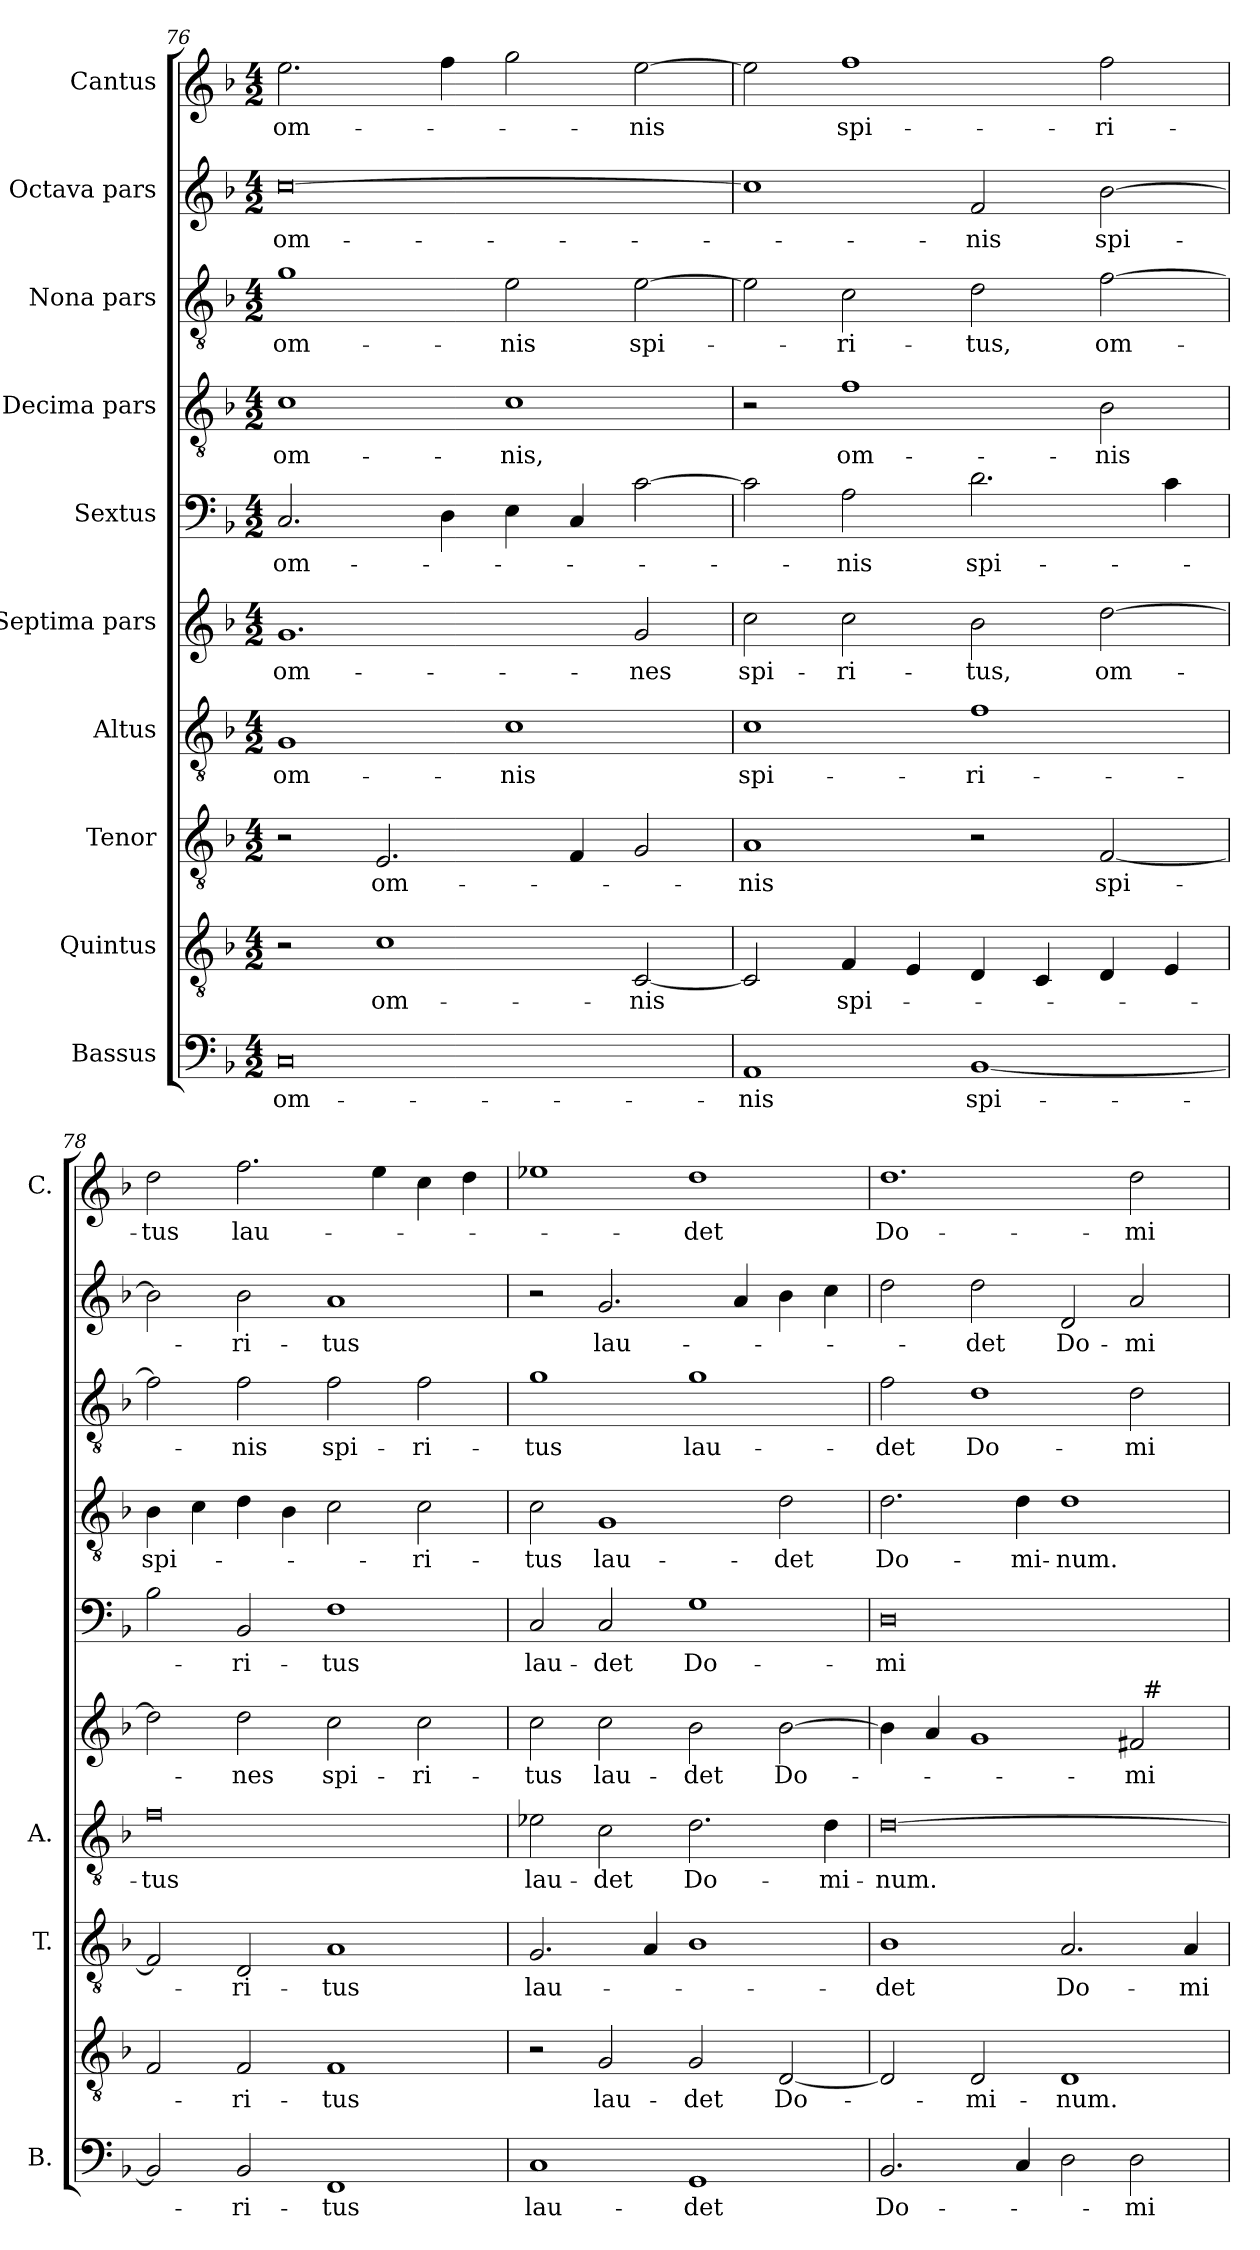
**kern	**text	**kern	**text	**kern	**text	**kern	**text	**kern	**text	**kern	**text	**kern	**text	**kern	**text	**kern	**text	**kern	**text
*part10	*part10	*part9	*part9	*part8	*part8	*part7	*part7	*part6	*part6	*part5	*part5	*part4	*part4	*part3	*part3	*part2	*part2	*part1	*part1
*staff10	*staff10	*staff9	*staff9	*staff8	*staff8	*staff7	*staff7	*staff6	*staff6	*staff5	*staff5	*staff4	*staff4	*staff3	*staff3	*staff2	*staff2	*staff1	*staff1
*I"Bassus	*	*I"Quintus	*	*I"Tenor	*	*I"Altus	*	*I"Septima pars	*	*I"Sextus	*	*I"Decima pars	*	*I"Nona pars	*	*I"Octava pars	*	*I"Cantus	*
*I'B.	*	*	*	*I'T.	*	*I'A.	*	*	*	*	*	*	*	*	*	*	*	*I'C.	*
*clefF4	*	*clefGv2	*	*clefGv2	*	*clefGv2	*	*clefG2	*	*clefF4	*	*clefGv2	*	*clefGv2	*	*clefG2	*	*clefG2	*
*	*	*ITrd7c12	*	*ITrd7c12	*	*ITrd7c12	*	*	*	*	*	*ITrd7c12	*	*ITrd7c12	*	*	*	*	*
*k[b-]	*	*k[b-]	*	*k[b-]	*	*k[b-]	*	*k[b-]	*	*k[b-]	*	*k[b-]	*	*k[b-]	*	*k[b-]	*	*k[b-]	*
*d:	*	*d:	*	*d:	*	*d:	*	*d:	*	*d:	*	*d:	*	*d:	*	*d:	*	*d:	*
*M4/2	*	*M4/2	*	*M4/2	*	*M4/2	*	*M4/2	*	*M4/2	*	*M4/2	*	*M4/2	*	*M4/2	*	*M4/2	*
=76	=76	=76	=76	=76	=76	=76	=76	=76	=76	=76	=76	=76	=76	=76	=76	=76	=76	=76	=76
!	!LO:LY:b	!	!	!	!	!	!LO:LY:b	!	!LO:LY:b	!	!LO:LY:b	!	!LO:LY:b	!	!LO:LY:b	!	!LO:LY:b	!	!LO:LY:b
0C	om-	2r	.	2r	.	1GG	om-	1.g	om-	2.C/	om-	1C	om-	1G	om-	[>0cc	om-	2.ee\	om-
!	!	!	!LO:LY:b	!	!LO:LY:b	!	!	!	!	!	!	!	!	!	!	!	!	!	!
.	.	1C	om-	2.EE/	om-	.	.	.	.	.	.	.	.	.	.	.	.	.	.
.	.	.	.	.	.	.	.	.	.	4D\	.	.	.	.	.	.	.	4ff\	.
!	!	!	!	!	!	!	!LO:LY:b	!	!	!	!	!	!LO:LY:b	!	!LO:LY:b	!	!	!	!
.	.	.	.	.	.	1C	-nis	.	.	4E\	.	1C	-nis,	2E\	-nis	.	.	2gg\	.
.	.	.	.	4FF/	.	.	.	.	.	4C/	.	.	.	.	.	.	.	.	.
!	!	!	!LO:LY:b	!	!	!	!	!	!LO:LY:b	!	!	!	!	!	!LO:LY:b	!	!	!	!LO:LY:b
.	.	[<2CC/	-nis	2GG/	.	.	.	2g/	-nes	[>2c\	.	.	.	[>2E\	spi-	.	.	[>2ee\	-nis
=77	=77	=77	=77	=77	=77	=77	=77	=77	=77	=77	=77	=77	=77	=77	=77	=77	=77	=77	=77
!	!LO:LY:b	!	!	!	!LO:LY:b	!	!LO:LY:b	!	!LO:LY:b	!	!	!	!	!	!	!	!	!	!
1AA	-nis	2CC/]	.	1AA	-nis	1C	spi-	2cc\	spi-	2c\]	.	2r	.	2E\]	.	1cc]	.	2ee\]	.
!	!	!	!LO:LY:b	!	!	!	!	!	!LO:LY:b	!	!LO:LY:b	!	!LO:LY:b	!	!LO:LY:b	!	!	!	!LO:LY:b
.	.	4FF/	spi-	.	.	.	.	2cc\	-ri-	2A\	-nis	1F	om-	2C\	-ri-	.	.	1ff	spi-
.	.	4EE/	.	.	.	.	.	.	.	.	.	.	.	.	.	.	.	.	.
!	!LO:LY:b	!	!	!	!	!	!LO:LY:b	!	!LO:LY:b	!	!LO:LY:b	!	!	!	!LO:LY:b	!	!LO:LY:b	!	!
[<1BB-	spi-	4DD/	.	2r	.	1F	-ri-	2b-\	-tus,	2.d\	spi-	.	.	2D\	-tus,	2f/	-nis	.	.
.	.	4CC/	.	.	.	.	.	.	.	.	.	.	.	.	.	.	.	.	.
!	!	!	!	!	!LO:LY:b	!	!	!	!LO:LY:b	!	!	!	!LO:LY:b	!	!LO:LY:b	!	!LO:LY:b	!	!LO:LY:b
.	.	4DD/	.	[<2FF/	spi-	.	.	[>2dd\	om-	.	.	2BB-\	-nis	[>2F\	om-	[>2b-\	spi-	2ff\	-ri-
.	.	4EE/	.	.	.	.	.	.	.	4c\	.	.	.	.	.	.	.	.	.
!!LO:PB:g=z
=78	=78	=78	=78	=78	=78	=78	=78	=78	=78	=78	=78	=78	=78	=78	=78	=78	=78	=78	=78
!	!	!	!	!	!	!	!LO:LY:b	!	!	!	!	!	!LO:LY:b	!	!	!	!	!	!LO:LY:b
2BB-/]	.	2FF/	.	2FF/]	.	0F	-tus	2dd\]	.	2B-\	.	4BB-\	spi-	2F\]	.	2b-\]	.	2dd\	-tus
.	.	.	.	.	.	.	.	.	.	.	.	4C\	.	.	.	.	.	.	.
!	!LO:LY:b	!	!LO:LY:b	!	!LO:LY:b	!	!	!	!LO:LY:b	!	!LO:LY:b	!	!	!	!LO:LY:b	!	!LO:LY:b	!	!LO:LY:b
2BB-/	-ri-	2FF/	-ri-	2DD/	-ri-	.	.	2dd\	-nes	2BB-/	-ri-	4D\	.	2F\	-nis	2b-\	-ri-	2.ff\	lau-
.	.	.	.	.	.	.	.	.	.	.	.	4BB-\	.	.	.	.	.	.	.
!	!LO:LY:b	!	!LO:LY:b	!	!LO:LY:b	!	!	!	!LO:LY:b	!	!LO:LY:b	!	!	!	!LO:LY:b	!	!LO:LY:b	!	!
1FF	-tus	1FF	-tus	1AA	-tus	.	.	2cc\	spi-	1F	-tus	2C\	.	2F\	spi-	1a	-tus	.	.
.	.	.	.	.	.	.	.	.	.	.	.	.	.	.	.	.	.	4ee\	.
!	!	!	!	!	!	!	!	!	!LO:LY:b	!	!	!	!LO:LY:b	!	!LO:LY:b	!	!	!	!
.	.	.	.	.	.	.	.	2cc\	-ri-	.	.	2C\	-ri-	2F\	-ri-	.	.	4cc\	.
.	.	.	.	.	.	.	.	.	.	.	.	.	.	.	.	.	.	4dd\	.
=79	=79	=79	=79	=79	=79	=79	=79	=79	=79	=79	=79	=79	=79	=79	=79	=79	=79	=79	=79
!	!LO:LY:b	!	!	!	!LO:LY:b	!	!LO:LY:b	!	!LO:LY:b	!	!LO:LY:b	!	!LO:LY:b	!	!LO:LY:b	!	!	!	!
1C	lau-	2r	.	2.GG/	lau-	2E-X\	lau-	2cc\	-tus	2C/	lau-	2C\	-tus	1G	-tus	2r	.	1ee-X	.
!	!	!	!LO:LY:b	!	!	!	!LO:LY:b	!	!LO:LY:b	!	!LO:LY:b	!	!LO:LY:b	!	!	!	!LO:LY:b	!	!
.	.	2GG/	lau-	.	.	2C\	-det	2cc\	lau-	2C/	-det	1GG	lau-	.	.	2.g/	lau-	.	.
.	.	.	.	4AA/	.	.	.	.	.	.	.	.	.	.	.	.	.	.	.
!	!LO:LY:b	!	!LO:LY:b	!	!	!	!LO:LY:b	!	!LO:LY:b	!	!LO:LY:b	!	!	!	!LO:LY:b	!	!	!	!LO:LY:b
1GG	-det	2GG/	-det	1BB-	.	2.D\	Do-	2b-\	-det	1G	Do-	.	.	1G	lau-	.	.	1dd	-det
.	.	.	.	.	.	.	.	.	.	.	.	.	.	.	.	4a/	.	.	.
!	!	!	!LO:LY:b	!	!	!	!	!	!LO:LY:b	!	!	!	!LO:LY:b	!	!	!	!	!	!
.	.	[<2DD/	Do-	.	.	.	.	[>2b-\	Do-	.	.	2D\	-det	.	.	4b-\	.	.	.
!	!	!	!	!	!	!	!LO:LY:b	!	!	!	!	!	!	!	!	!	!	!	!
.	.	.	.	.	.	4D\	-mi-	.	.	.	.	.	.	.	.	4cc\	.	.	.
=80	=80	=80	=80	=80	=80	=80	=80	=80	=80	=80	=80	=80	=80	=80	=80	=80	=80	=80	=80
!	!LO:LY:b	!	!	!	!LO:LY:b	!	!LO:LY:b	!	!	!	!LO:LY:b	!	!LO:LY:b	!	!LO:LY:b	!	!	!	!LO:LY:b
*	*	*	*	*	*	*	*	*^	*	*	*	*	*	*	*	*	*	*	*
2.BB-/	Do-	2DD/]	.	1BB-	-det	[>0D	-num.	4b-\]	1ryy	.	0D	-mi-	2.D\	Do-	2F\	-det	2dd\	.	1.dd	Do-
.	.	.	.	.	.	.	.	4a/	.	.	.	.	.	.	.	.	.	.	.	.
!	!	!	!LO:LY:b	!	!	!	!	!	!	!	!	!	!	!	!	!LO:LY:b	!	!LO:LY:b	!	!
.	.	2DD/	-mi-	.	.	.	.	1g	.	.	.	.	.	.	1D	Do-	2dd\	-det	.	.
!	!	!	!	!	!	!	!	!	!	!	!	!	!	!LO:LY:b	!	!	!	!	!	!
4C/	.	.	.	.	.	.	.	.	.	.	.	.	4D\	-mi-	.	.	.	.	.	.
!	!	!	!LO:LY:b	!	!LO:LY:b	!	!	!	!	!	!	!	!	!LO:LY:b	!	!	!	!LO:LY:b	!	!
2D\	.	1DD	-num.	2.AA/	Do-	.	.	.	2ryy	.	.	.	1D	-num.	.	.	2d/	Do-	.	.
!	!LO:LY:b	!	!	!	!	!	!	!	!	!LO:LY:b	!	!	!	!	!	!LO:LY:b	!	!LO:LY:b	!	!LO:LY:b
2D\	-mi-	.	.	.	.	.	.	2f#/	32ryy	-mi-	.	.	.	.	2D\	-mi-	2a/	-mi-	2dd\	-mi-
!	!	!	!	!	!	!	!	!	!LO:TX:a:t=#	!	!	!	!	!	!	!	!	!	!	!
.	.	.	.	.	.	.	.	.	4...ryy	.	.	.	.	.	.	.	.	.	.	.
!	!	!	!	!	!LO:LY:b	!	!	!	!	!	!	!	!	!	!	!	!	!	!	!
.	.	.	.	4AA/	-mi-	.	.	.	.	.	.	.	.	.	.	.	.	.	.	.
*	*	*	*	*	*	*	*	*v	*v	*	*	*	*	*	*	*	*	*	*	*
=	=	=	=	=	=	=	=	=	=	=	=	=	=	=	=	=	=	=	=
*-	*-	*-	*-	*-	*-	*-	*-	*-	*-	*-	*-	*-	*-	*-	*-	*-	*-	*-	*-
